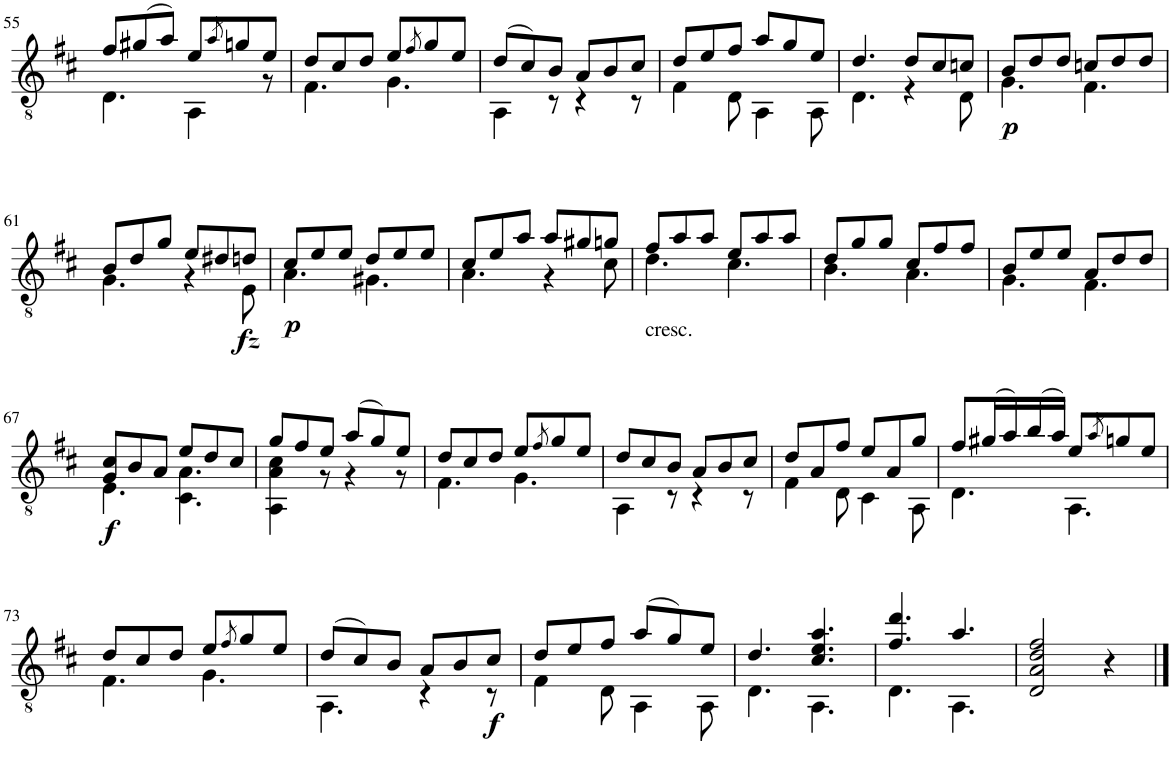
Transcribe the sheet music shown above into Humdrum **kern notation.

**kern	**dynam
*part1	*part1
*staff1	*staff1
*I"Guitar	*
*I'Guit.	*
!!LO:PB:g=z
*clefGv2	*
*k[f#c#]	*
*M6/8	*
=55	=55
*^	*
8f#/L	4.D\	.
(8g#X/	.	.
8a/J)	.	.
8e/L	4AA\	.
8qa/	.	.
8gn/	.	.
8e/J	8r	.
=56	=56	=56
8d/L	4.F#\	.
8c#/	.	.
8d/J	.	.
8e/L	4.G\	.
8qf#/	.	.
8g/	.	.
8e/J	.	.
=57	=57	=57
(8d/L	4AA\	.
8c#/)	.	.
8B/J	8r	.
8A/L	4r	.
8B/	.	.
8c#/J	8r	.
=58	=58	=58
8d/L	4F#\	.
8e/	.	.
8f#/J	8D\	.
8a/L	4AA\	.
8g/	.	.
8e/J	8AA\	.
=59	=59	=59
4.d/	4.D\	.
8d/L	4r	.
8c#/	.	.
8cn/J	8D\	.
=60	=60	=60
!	!	!LO:DY:b
8B/L	4.G\	p
8d/	.	.
8d/J	.	.
8cn/L	4.F#\	.
8d/	.	.
8d/J	.	.
!!LO:LB:g=z	!!
=61	=61	=61
8B/L	4.G\	.
8d/	.	.
8g/J	.	.
8e/L	4r	.
8d#X/	.	.
!	!	!LO:DY:b
8dn/J	8E\	fz
=62	=62	=62
!	!	!LO:DY:b
8c#/L	4.A\	p
8e/	.	.
8e/J	.	.
8d/L	4.G#X\	.
8e/	.	.
8e/J	.	.
=63	=63	=63
8c#/L	4.A\	.
8e/	.	.
8a/J	.	.
8a/L	4r	.
8g#X/	.	.
8gn/J	8c#\	.
=64	=64	=64
!LO:TX:b:t=cresc.	!	!
8f#/L	4.d\	.
8a/	.	.
8a/J	.	.
8e/L	4.c#\	.
8a/	.	.
8a/J	.	.
=65	=65	=65
8d/L	4.B\	.
8g/	.	.
8g/J	.	.
8c#/L	4.A\	.
8f#/	.	.
8f#/J	.	.
=66	=66	=66
8B/L	4.G\	.
8e/	.	.
8e/J	.	.
8A/L	4.F#\	.
8d/	.	.
8d/J	.	.
!!LO:LB:g=z	!!
=67	=67	=67
!	!	!LO:DY:b
8G/ 8c#/L	4.E\	f
8B/	.	.
8A/J	.	.
8e/L	4.C#\ 4.A\	.
8d/	.	.
8c#/J	.	.
=68	=68	=68
8g/L	4AA\ 4A\ 4c#\	.
8f#/	.	.
8e/J	8r	.
(8a/L	4r	.
8g/)	.	.
8e/J	8r	.
=69	=69	=69
8d/L	4.F#\	.
8c#/	.	.
8d/J	.	.
8e/L	4.G\	.
8qf#/	.	.
8g/	.	.
8e/J	.	.
=70	=70	=70
8d/L	4AA\	.
8c#/	.	.
8B/J	8r	.
8A/L	4r	.
8B/	.	.
8c#/J	8r	.
=71	=71	=71
8d/L	4F#\	.
8A/	.	.
8f#/J	8D\	.
8e/L	4C#\	.
8A/	.	.
8g/J	8AA\	.
=72	=72	=72
8f#/L	4.D\	.
(16g#X/L	.	.
16a/)	.	.
(16b/	.	.
16a/JJ)	.	.
8e/L	4.AA\	.
8qa/	.	.
8gn/	.	.
8e/J	.	.
!!LO:LB:g=z	!!
=73	=73	=73
8d/L	4.F#\	.
8c#/	.	.
8d/J	.	.
8e/L	4.G\	.
8qf#/	.	.
8g/	.	.
8e/J	.	.
=74	=74	=74
(8d/L	4.AA\	.
8c#/)	.	.
8B/J	.	.
8A/L	4r	.
8B/	.	.
!	!	!LO:DY:b
8c#/J	8r	f
=75	=75	=75
8d/L	4F#\	.
8e/	.	.
8f#/J	8D\	.
(8a/L	4AA\	.
8g/)	.	.
8e/J	8AA\	.
=76	=76	=76
4.d/	4.D\	.
4.c#/ 4.e/ 4.a/	4.AA\	.
=77	=77	=77
4.f#/ 4.dd/	4.D\	.
4.a/	4.AA\	.
*v	*v	*
=78	=78
2D/ 2A/ 2d/ 2f#/	.
4r	.
==	==
*-	*-
